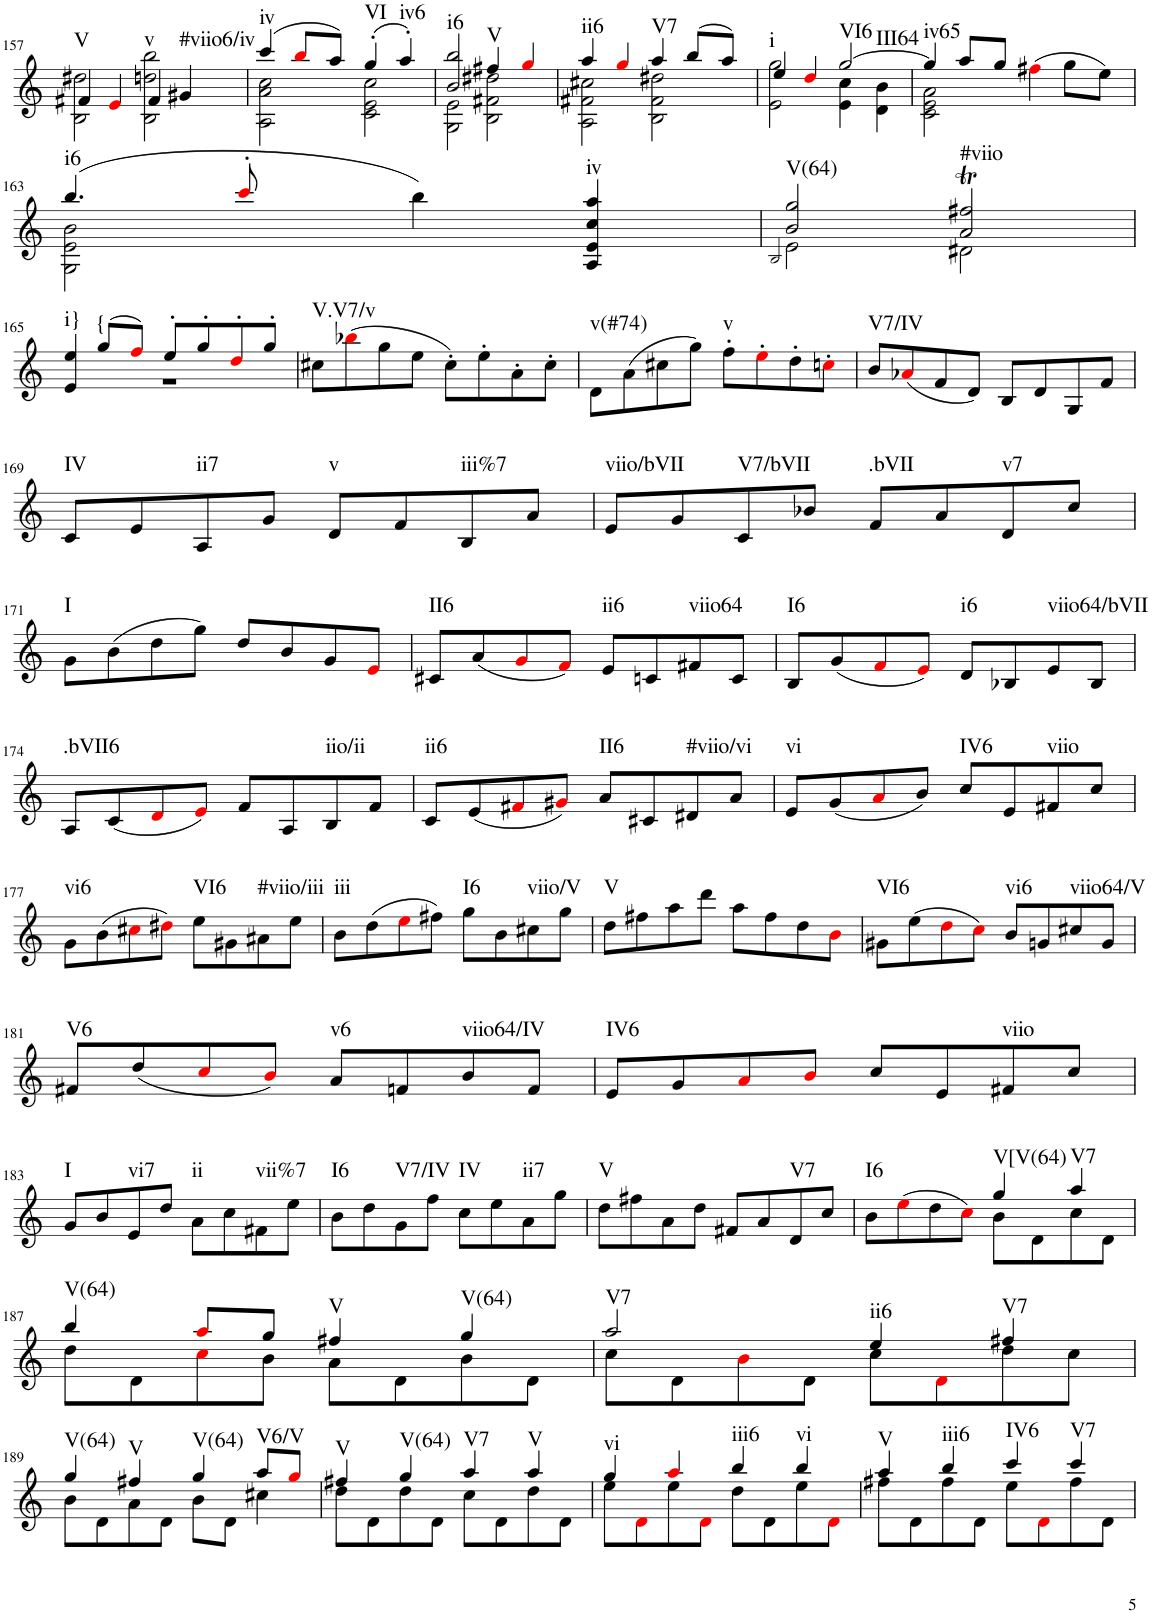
**kern	**harte
*part1	*part1
*staff1	*
*I"unbenannt	*
!!LO:PB:g=z
*clefG2	*
*k[]	*
*M2/2	*
=157	=157
*^	*
!	!	!LO:H:kt=V
4f#X/	2B\ 2dd#X\	N
4ei/	.	.
!	!	!LO:H:kt=v
4f#/	2B\ 2ddn\ 2bb\	N
!	!	!LO:H:kt=#viio6/iv
4g#X/	.	N
=158	=158	=158
!	!	!LO:H:kt=iv
(4ccc/	2A\ 2a\ 2cc\	N
8bbi/L	.	.
8aa/J)	.	.
!	!	!LO:H:kt=VI
(4gg'/	2c\ 2e\ 2cc\	N
!	!	!LO:H:kt=iv6
4aa'/)	.	N
=159	=159	=159
!	!	!LO:H:kt=i6
2b/ 2bb/	2G\ 2e\	N
!	!	!LO:H:kt=V
4ff#X/	2B\ 2f#X\ 2dd#X\	N
4ggi/	.	.
=160	=160	=160
!	!	!LO:H:kt=ii6
4aa/	2A\ 2f#X\ 2cc#X\	N
4ggi/	.	.
!	!	!LO:H:kt=V7
4aa/	2B\ 2f#\ 2dd#X\	N
(8bb/L	.	.
8aa/J)	.	.
=161	=161	=161
!	!	!LO:H:kt=i
4ee/	2e\ 2gg\	N
4ddi/	.	.
!	!	!LO:H:n=1:kt=VI6
!	!	!LO:H:n=2:kt=III64
[2gg/	4e\ 4cc\	N N
.	4d\ 4b\	.
=162	=162	=162
!	!	!LO:H:kt=iv65
4gg/]	2c\ 2e\ 2a\	N
8aa/L	.	.
8gg/J	.	.
(4ff#Xi\	2ryy	.
8gg\L	.	.
8ee\J)	.	.
!!LO:LB:g=z	!!
=163	=163	=163
!	!	!LO:H:kt=i6
(4.bb/	2G\ 2e\ 2b\	N
8ccc'i/	.	.
4bb\)	2ryy	.
!	!	!LO:H:kt=iv
4A/ 4e/ 4cc/ 4aa/	.	N
=164	=164	=164
.	2qB/	.
!	!	!LO:H:kt=V(64)
2b/ 2gg/	2e\	N
!	!	!LO:H:kt=#viio
2a/T 2ff#X/T	2d#X\	N
!!LO:LB:g=z	!!
=165	=165	=165
!	!	!LO:H:kt=i}
4e/ 4ee/	1r	N
!	!	!LO:H:kt={
(8gg/L	.	N
8ffi/J)	.	.
8ee'/L	.	.
8gg'/	.	.
8dd'i/	.	.
8gg'/J	.	.
*v	*v	*
=166	=166
!	!LO:H:kt=V.V7/v
8cc#X\L	N
(8bb-Xi\	.
8gg\	.
8ee\J	.
8cc#'\L)	.
8ee'\	.
8a'\	.
8cc#'\J	.
=167	=167
!	!LO:H:kt=v(#74)
8d\L	N
(8a\	.
8cc#X\	.
8gg\J)	.
!	!LO:H:kt=v
8ff'\L	N
8ee'i\	.
8dd'\	.
8ccn'i\J	.
=168	=168
!	!LO:H:kt=V7/IV
8b/L	N
(8a-Xi/	.
8f/	.
8d/J)	.
8B/L	.
8d/	.
8G/	.
8f/J	.
!!LO:LB:g=z
=169	=169
!	!LO:H:kt=IV
8c/L	N
8e/	.
!	!LO:H:kt=ii7
8A/	N
8g/J	.
!	!LO:H:kt=v
8d/L	N
8f/	.
!	!LO:H:kt=iii%7
8B/	N
8a/J	.
=170	=170
!	!LO:H:kt=viio/bVII
8e/L	N
8g/	.
!	!LO:H:kt=V7/bVII
8c/	N
8b-X/J	.
!	!LO:H:kt=.bVII
8f/L	N
8a/	.
!	!LO:H:kt=v7
8d/	N
8cc/J	.
!!LO:LB:g=z
=171	=171
!	!LO:H:kt=I
8g\L	N
(8b\	.
8dd\	.
8gg\J)	.
8dd/L	.
8b/	.
8g/	.
8ei/J	.
=172	=172
!	!LO:H:kt=II6
8c#X/L	N
(8a/	.
8gi/	.
8fi/J)	.
!	!LO:H:kt=ii6
8e/L	N
8cn/	.
!	!LO:H:kt=viio64
8f#X/	N
8c/J	.
=173	=173
!	!LO:H:kt=I6
8B/L	N
(8g/	.
8fi/	.
8ei/J)	.
!	!LO:H:kt=i6
8d/L	N
8B-X/	.
!	!LO:H:kt=viio64/bVII
8e/	N
8B-/J	.
!!LO:LB:g=z
=174	=174
!	!LO:H:kt=.bVII6
8A/L	N
(8c/	.
8di/	.
8ei/J)	.
8f/L	.
8A/	.
!	!LO:H:kt=iio/ii
8B/	N
8f/J	.
=175	=175
!	!LO:H:kt=ii6
8c/L	N
(8e/	.
8f#Xi/	.
8g#Xi/J)	.
!	!LO:H:kt=II6
8a/L	N
8c#X/	.
!	!LO:H:kt=#viio/vi
8d#X/	N
8a/J	.
=176	=176
!	!LO:H:kt=vi
8e/L	N
(8g/	.
8ai/	.
8b/J)	.
!	!LO:H:kt=IV6
8cc/L	N
8e/	.
!	!LO:H:kt=viio
8f#X/	N
8cc/J	.
!!LO:LB:g=z
=177	=177
!	!LO:H:kt=vi6
8g\L	N
(8b\	.
8cc#Xi\	.
8dd#Xi\J)	.
!	!LO:H:kt=VI6
8ee\L	N
8g#X\	.
!	!LO:H:kt=#viio/iii
8a#X\	N
8ee\J	.
=178	=178
!	!LO:H:kt=iii
8b\L	N
(8dd\	.
8eei\	.
8ff#X\J)	.
!	!LO:H:kt=I6
8gg\L	N
8b\	.
!	!LO:H:kt=viio/V
8cc#X\	N
8gg\J	.
=179	=179
!	!LO:H:kt=V
8dd\L	N
8ff#X\	.
8aa\	.
8ddd\J	.
8aa\L	.
8ff#\	.
8dd\	.
8bi\J	.
=180	=180
!	!LO:H:kt=VI6
8g#X\L	N
(8ee\	.
8ddi\	.
8cci\J)	.
!	!LO:H:kt=vi6
8b/L	N
8gn/	.
!	!LO:H:kt=viio64/V
8cc#X/	N
8g/J	.
!!LO:LB:g=z
=181	=181
!	!LO:H:kt=V6
8f#X/L	N
(8dd/	.
8cci/	.
8bi/J)	.
!	!LO:H:kt=v6
8a/L	N
8fn/	.
!	!LO:H:kt=viio64/IV
8b/	N
8f/J	.
=182	=182
!	!LO:H:kt=IV6
8e/L	N
8g/	.
8ai/	.
8bi/J	.
8cc/L	.
8e/	.
!	!LO:H:kt=viio
8f#X/	N
8cc/J	.
!!LO:LB:g=z
=183	=183
!	!LO:H:kt=I
8g/L	N
8b/	.
!	!LO:H:kt=vi7
8e/	N
8dd/J	.
!	!LO:H:kt=ii
8a\L	N
8cc\	.
!	!LO:H:kt=vii%7
8f#X\	N
8ee\J	.
=184	=184
!	!LO:H:kt=I6
8b\L	N
8dd\	.
!	!LO:H:kt=V7/IV
8g\	N
8ff\J	.
!	!LO:H:kt=IV
8cc\L	N
8ee\	.
!	!LO:H:kt=ii7
8a\	N
8gg\J	.
=185	=185
!	!LO:H:kt=V
8dd\L	N
8ff#X\	.
8a\	.
8dd\J	.
8f#X/L	.
8a/	.
!	!LO:H:kt=V7
8d/	N
8cc/J	.
=186	=186
*^	*
!	!	!LO:H:kt=I6
8b\L	2ryy	N
(8eei\	.	.
8dd\	.	.
8cci\J)	.	.
!	!	!LO:H:kt=V[V(64)
4gg/	8b\L	N
.	8d\	.
!	!	!LO:H:kt=V7
4aa/	8cc\	N
.	8d\J	.
!!LO:LB:g=z	!!
=187	=187	=187
!	!	!LO:H:kt=V(64)
4bb/	8dd\L	N
.	8d\	.
8aai/L	8cci\	.
8gg/J	8b\J	.
!	!	!LO:H:kt=V
4ff#X/	8a\L	N
.	8d\	.
!	!	!LO:H:kt=V(64)
4gg/	8b\	N
.	8d\J	.
=188	=188	=188
!	!	!LO:H:kt=V7
2aa/	8cc\L	N
.	8d\	.
.	8bi\	.
.	8d\J	.
!	!	!LO:H:kt=ii6
4ee/	8cc\L	N
.	8di\	.
!	!	!LO:H:kt=V7
4ff#X/	8dd\	N
.	8cc\J	.
!!LO:LB:g=z	!!
=189	=189	=189
!	!	!LO:H:kt=V(64)
4gg/	8b\L	N
.	8d\	.
!	!	!LO:H:kt=V
4ff#X/	8a\	N
.	8d\J	.
!	!	!LO:H:kt=V(64)
4gg/	8b\L	N
.	8d\J	.
!	!	!LO:H:kt=V6/V
8aa/L	4cc#X\	N
8ggi/J	.	.
=190	=190	=190
!	!	!LO:H:kt=V
4ff#X/	8dd\L	N
.	8d\	.
!	!	!LO:H:kt=V(64)
4gg/	8dd\	N
.	8d\J	.
!	!	!LO:H:kt=V7
4aa/	8cc\L	N
.	8d\	.
!	!	!LO:H:kt=V
4aa/	8dd\	N
.	8d\J	.
=191	=191	=191
!	!	!LO:H:kt=vi
4gg/	8ee\L	N
.	8di\	.
4aai/	8ee\	.
.	8di\J	.
!	!	!LO:H:kt=iii6
4bb/	8dd\L	N
.	8d\	.
!	!	!LO:H:kt=vi
4bb/	8ee\	N
.	8di\J	.
=192	=192	=192
!	!	!LO:H:kt=V
4aa/	8ff#X\L	N
.	8d\	.
!	!	!LO:H:kt=iii6
4bb/	8ff#\	N
.	8d\J	.
!	!	!LO:H:kt=IV6
4ccc/	8ee\L	N
.	8di\	.
!	!	!LO:H:kt=V7
4ccc/	8ff#\	N
.	8d\J	.
*v	*v	*
=	=
*-	*-
